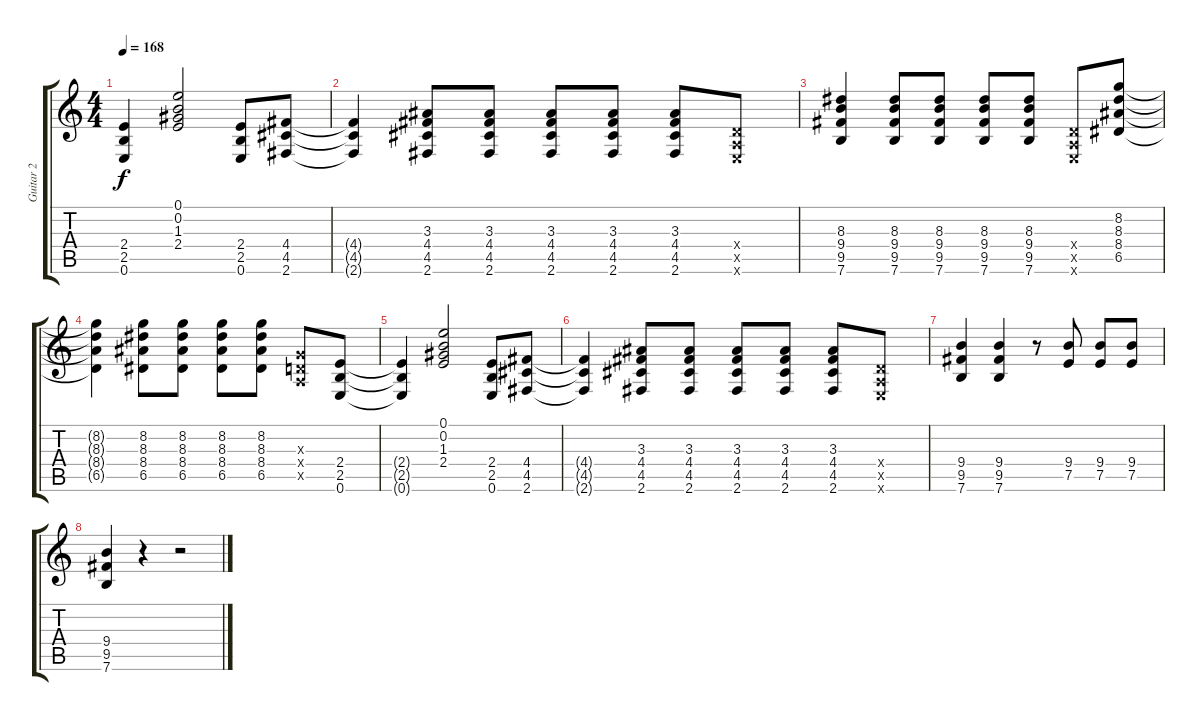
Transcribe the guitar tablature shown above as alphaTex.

\track ("Guitar 2" "Guitar 2") {instrument overdrivenguitar}
\staff {score tabs}
\tuning (E4 B3 G3 D3 A2 E2) {hide}
\ts (4 4)
\tempo 168
\clef g2
\ks c
(2.4{t} 2.5{t} 0.6{t}).4{dy f} (0.1 0.2 1.3 2.4).2 (2.4 2.5 0.6).8 (4.4 4.5 2.6).8 |
(4.4{t} 4.5{t} 2.6{t}).4 (3.3 4.4 4.5 2.6).8 (3.3 4.4 4.5 2.6).8 (3.3 4.4 4.5 2.6).8 (3.3 4.4 4.5 2.6).8 (3.3 4.4 4.5 2.6).8 (0.4{x} 0.5{x} 0.6{x}).8 |
(8.3 9.4 9.5 7.6).4 (8.3 9.4 9.5 7.6).8 (8.3 9.4 9.5 7.6).8 (8.3 9.4 9.5 7.6).8 (8.3 9.4 9.5 7.6).8 (0.4{x} 0.5{x} 0.6{x}).8 (8.2 8.3 8.4 6.5).8 |
(8.2{t} 8.3{t} 8.4{t} 6.5{t}).4 (8.2 8.3 8.4 6.5).8 (8.2 8.3 8.4 6.5).8 (8.2 8.3 8.4 6.5).8 (8.2 8.3 8.4 6.5).8 (0.3{x} 0.4{x} 0.5{x}).8 (2.4 2.5 0.6).8 |
(2.4{t} 2.5{t} 0.6{t}).4 (0.1 0.2 1.3 2.4).2 (2.4 2.5 0.6).8 (4.4 4.5 2.6).8 |
(4.4{t} 4.5{t} 2.6{t}).4 (3.3 4.4 4.5 2.6).8 (3.3 4.4 4.5 2.6).8 (3.3 4.4 4.5 2.6).8 (3.3 4.4 4.5 2.6).8 (3.3 4.4 4.5 2.6).8 (0.4{x} 0.5{x} 0.6{x}).8 |
(9.4 9.5 7.6).4 (9.4 9.5 7.6).4 r.8 (9.4 7.5).8 (9.4 7.5).8 (9.4 7.5).8 |
(9.4 9.5 7.6).4 r.4 r.2
